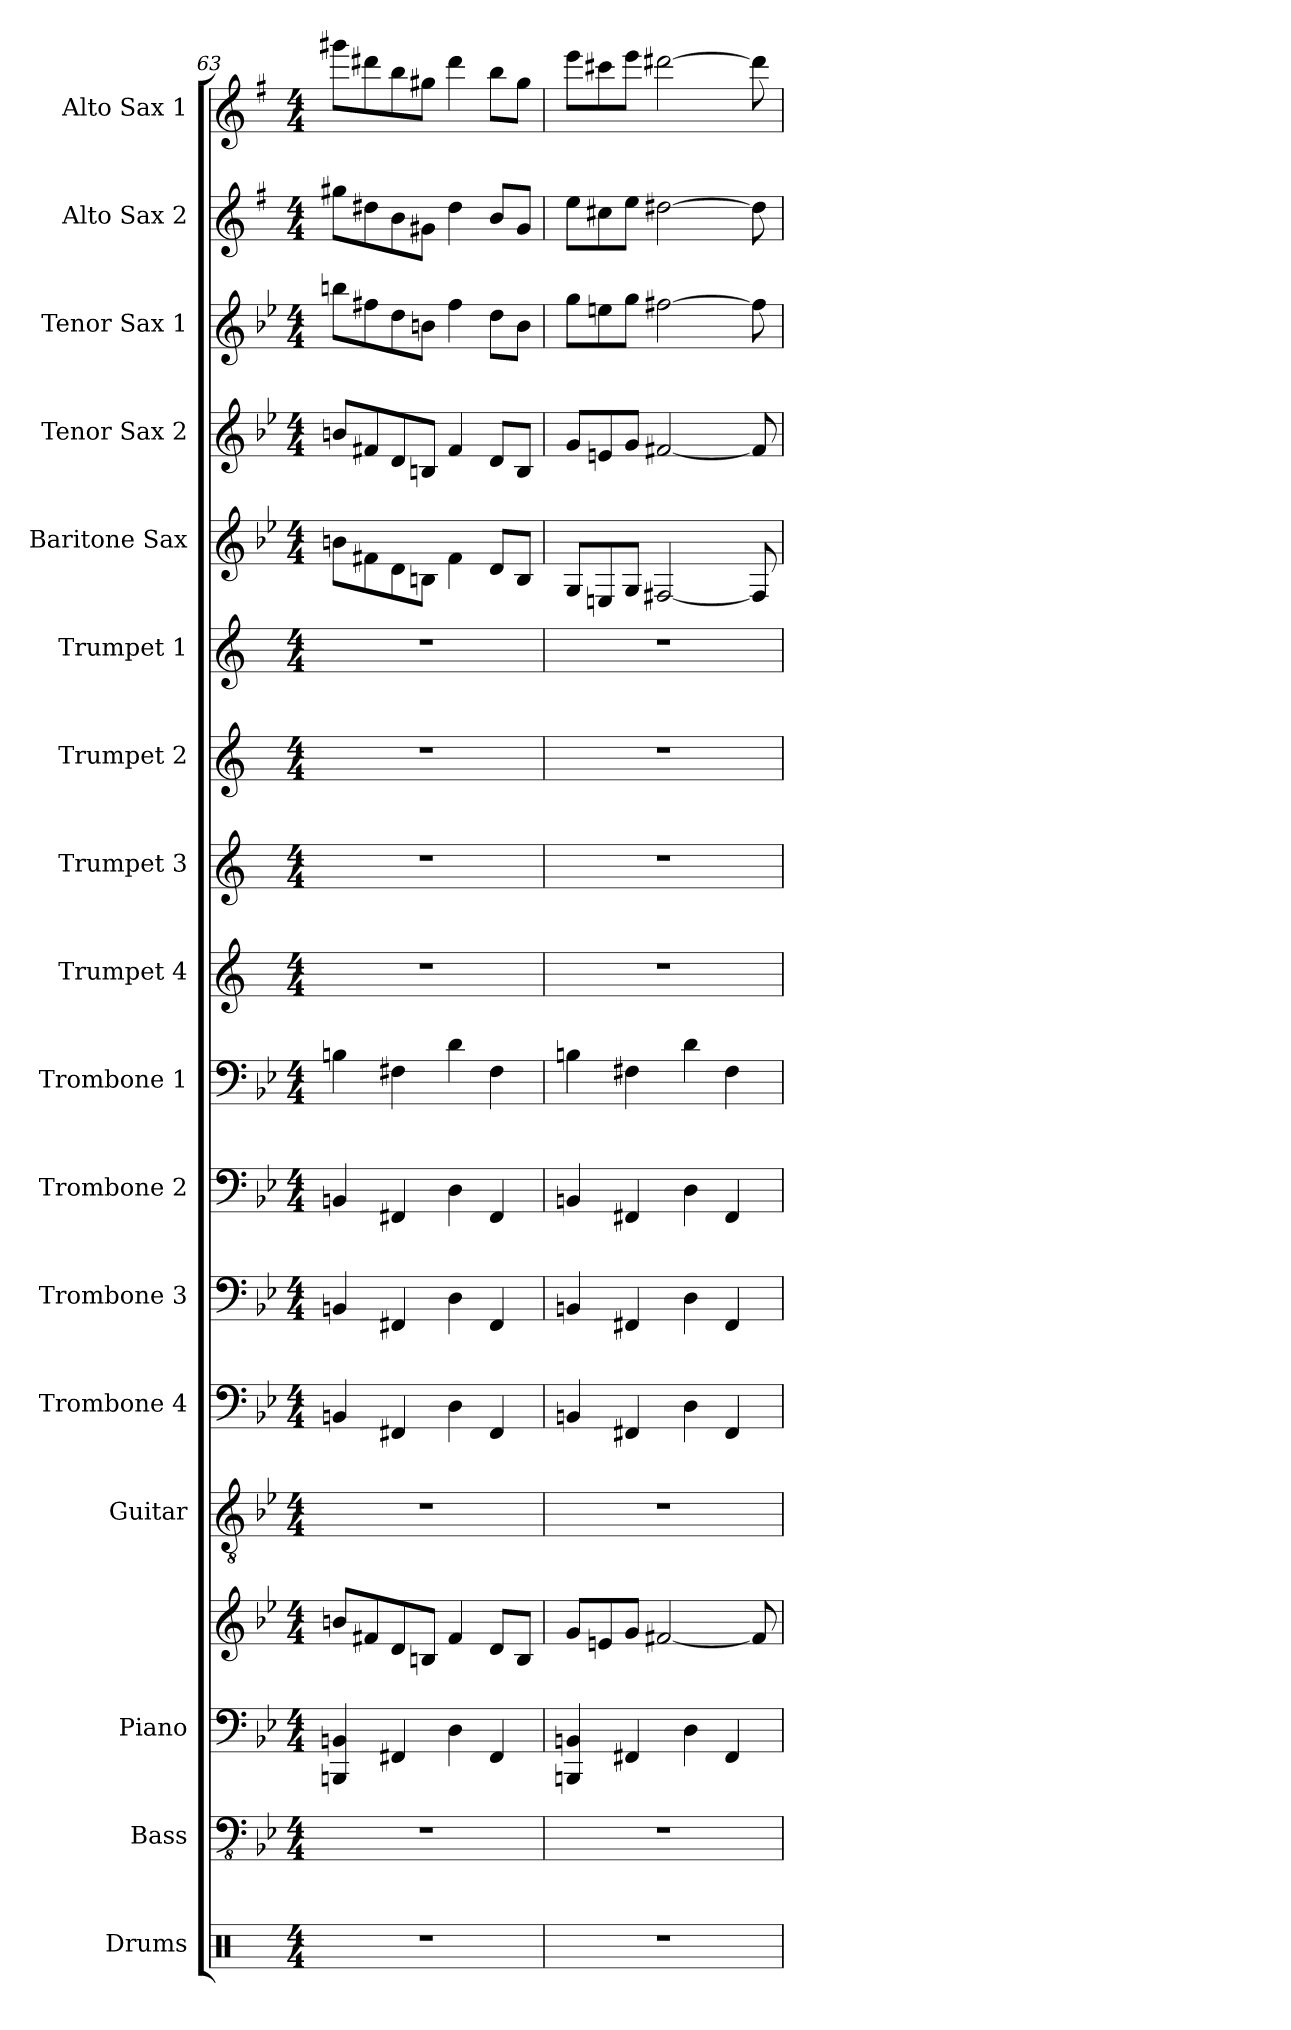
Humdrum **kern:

**kern	**kern	**kern	**kern	**kern	**kern	**kern	**kern	**kern	**kern	**kern	**kern	**kern	**kern	**kern	**kern	**kern	**kern
*part17	*part16	*part15	*part15	*part14	*part13	*part12	*part11	*part10	*part9	*part8	*part7	*part6	*part5	*part4	*part3	*part2	*part1
*staff18	*staff17	*staff16	*staff15	*staff14	*staff13	*staff12	*staff11	*staff10	*staff9	*staff8	*staff7	*staff6	*staff5	*staff4	*staff3	*staff2	*staff1
*I"Drums	*I"Bass	*I"Piano	*	*I"Guitar	*I"Trombone 4	*I"Trombone 3	*I"Trombone 2	*I"Trombone 1	*I"Trumpet 4	*I"Trumpet 3	*I"Trumpet 2	*I"Trumpet 1	*I"Baritone Sax	*I"Tenor Sax 2	*I"Tenor Sax 1	*I"Alto Sax 2	*I"Alto Sax 1
*I'Drums	*I'Bass	*I'Piano	*	*I'Gtr.	*I'Tbn. 4	*I'Tbn. 3	*I'Tbn. 2	*I'Tbn. 1	*I'Tpt. 4	*I'Tpt. 3	*I'Tpt. 2	*I'Tpt. 1	*I'Bari	*I'Tenor 2	*I'Tenor 1	*I'Alto 2	*I'Alto 1
*clefX	*clefFv4	*clefF4	*clefG2	*clefGv2	*clefF4	*clefF4	*clefF4	*clefF4	*clefG2	*clefG2	*clefG2	*clefG2	*clefG2	*clefG2	*clefG2	*clefG2	*clefG2
*	*	*	*	*	*	*	*	*	*ITrd1c2	*ITrd1c2	*ITrd1c2	*ITrd1c2	*ITrd12c21	*ITrd8c14	*ITrd8c14	*ITrd5c9	*ITrd5c9
*k[]	*k[b-e-]	*k[b-e-]	*k[b-e-]	*k[b-e-]	*k[b-e-]	*k[b-e-]	*k[b-e-]	*k[b-e-]	*k[b-e-]	*k[b-e-]	*k[b-e-]	*k[b-e-]	*k[b-e-]	*k[b-e-]	*k[b-e-]	*k[b-e-]	*k[b-e-]
*M4/4	*M4/4	*M4/4	*M4/4	*M4/4	*M4/4	*M4/4	*M4/4	*M4/4	*M4/4	*M4/4	*M4/4	*M4/4	*M4/4	*M4/4	*M4/4	*M4/4	*M4/4
=63	=63	=63	=63	=63	=63	=63	=63	=63	=63	=63	=63	=63	=63	=63	=63	=63	=63
1r	1r	4BBBn/ 4BBn/	8bn/L	1r	4BBn/	4BBn/	4BBn/	4Bn\	1r	1r	1r	1r	8Bn\L	8Bn/L	8bn\L	8bn\L	8bbn\L
.	.	.	8f#X/	.	.	.	.	.	.	.	.	.	8F#X\	8F#X/	8f#X\	8f#X\	8ff#X\
.	.	4FF#X/	8d/	.	4FF#X/	4FF#X/	4FF#X/	4F#X\	.	.	.	.	8D\	8D/	8d\	8d\	8dd\
.	.	.	8Bn/J	.	.	.	.	.	.	.	.	.	8BBn\J	8BBn/J	8Bn\J	8Bn\J	8bn\J
.	.	4D\	4f#/	.	4D\	4D\	4D\	4d\	.	.	.	.	4F#\	4F#/	4f#\	4f#\	4ff#\
.	.	4FF#/	8d/L	.	4FF#/	4FF#/	4FF#/	4F#\	.	.	.	.	8D/L	8D/L	8d\L	8d/L	8dd\L
.	.	.	8B/J	.	.	.	.	.	.	.	.	.	8BB/J	8BB/J	8B\J	8B/J	8b\J
=64	=64	=64	=64	=64	=64	=64	=64	=64	=64	=64	=64	=64	=64	=64	=64	=64	=64
1r	1r	4BBBn/ 4BBn/	8g/L	1r	4BBn/	4BBn/	4BBn/	4Bn\	1r	1r	1r	1r	8GG/L	8G/L	8g\L	8g\L	8gg\L
.	.	.	8en/	.	.	.	.	.	.	.	.	.	8EEn/	8En/	8en\	8en\	8een\
.	.	4FF#X/	8g/J	.	4FF#X/	4FF#X/	4FF#X/	4F#X\	.	.	.	.	8GG/J	8G/J	8g\J	8g\J	8gg\J
.	.	.	[2f#X/	.	.	.	.	.	.	.	.	.	[2FF#X/	[2F#X/	[2f#X\	[2f#X\	[2ff#X\
.	.	4D\	.	.	4D\	4D\	4D\	4d\	.	.	.	.	.	.	.	.	.
.	.	4FF#/	.	.	4FF#/	4FF#/	4FF#/	4F#\	.	.	.	.	.	.	.	.	.
.	.	.	8f#/]	.	.	.	.	.	.	.	.	.	8FF#/]	8F#/]	8f#\]	8f#\]	8ff#\]
=	=	=	=	=	=	=	=	=	=	=	=	=	=	=	=	=	=
*-	*-	*-	*-	*-	*-	*-	*-	*-	*-	*-	*-	*-	*-	*-	*-	*-	*-
